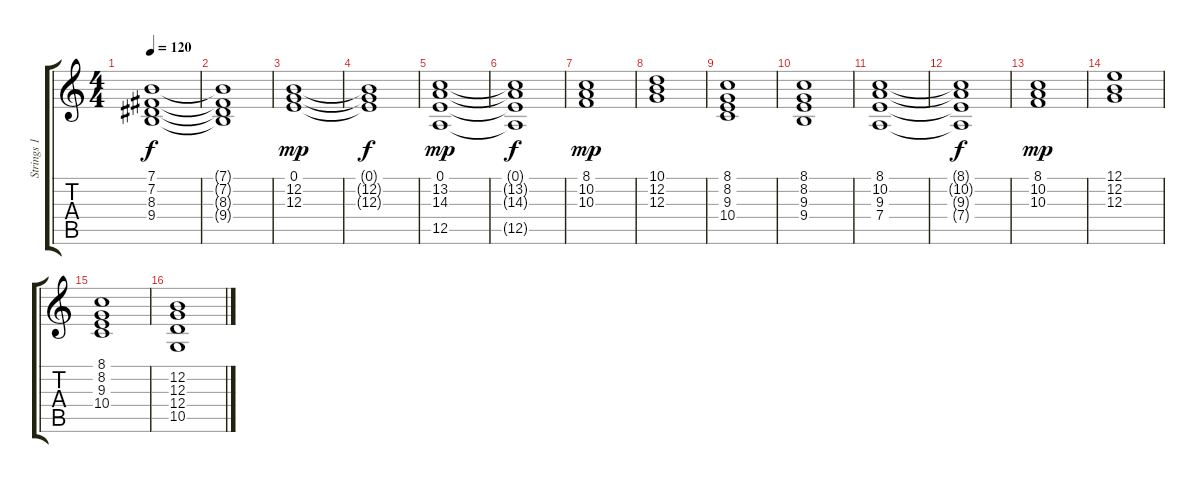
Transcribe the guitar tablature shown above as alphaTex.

\track ("Strings 1" "Strings 1") {instrument stringensemble1}
\staff {score tabs}
\tuning (E4 B3 G3 D3 A2 E2) {hide}
\ts (4 4)
\tempo 120
\clef g2
\ks c
(7.1{t} 7.2{t} 8.3{t} 9.4{t}).1{dy f} |
(7.1{t} 7.2{t} 8.3{t} 9.4{t}).1 |
(0.1 12.2 12.3).1{dy mp} |
(0.1{t} 12.2{t} 12.3{t}).1{dy f} |
(0.1 13.2 14.3 12.5).1{dy mp} |
(0.1{t} 13.2{t} 14.3{t} 12.5{t}).1{dy f} |
(8.1 10.2 10.3).1{dy mp} |
(10.1 12.2 12.3).1 |
(8.1 8.2 9.3 10.4).1 |
(8.1 8.2 9.3 9.4).1 |
(8.1 10.2 9.3 7.4).1 |
(8.1{t} 10.2{t} 9.3{t} 7.4{t}).1{dy f} |
(8.1 10.2 10.3).1{dy mp} |
(12.1 12.2 12.3).1 |
(8.1 8.2 9.3 10.4).1 |
(12.2 12.3 12.4 10.5).1
